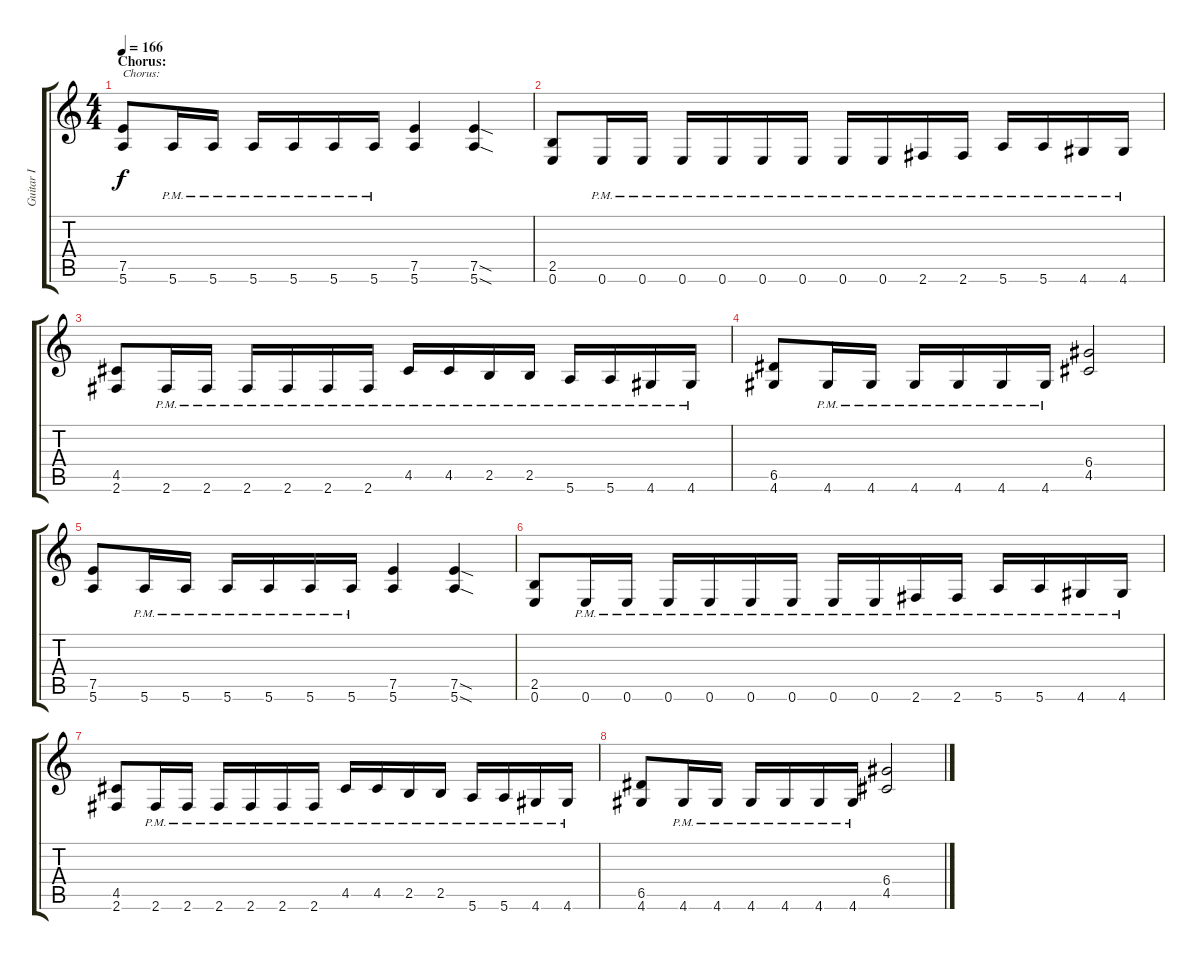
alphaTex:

\track ("Guitar I" "Guitar I") {instrument distortionguitar}
\staff {score tabs}
\tuning (E4 B3 G3 D3 A2 E2) {hide}
\ts (4 4)
\section ("" "Chorus:")
\tempo 166
\clef g2
\ks c
(7.5 5.6).8{txt "Chorus:" dy f} 5.6{pm}.16 5.6{pm}.16 5.6{pm}.16 5.6{pm}.16 5.6{pm}.16 5.6{pm}.16 (7.5 5.6).4 (7.5{sod} 5.6{sod}).4 |
(2.5 0.6).8 0.6{pm}.16 0.6{pm}.16 0.6{pm}.16 0.6{pm}.16 0.6{pm}.16 0.6{pm}.16 0.6{pm}.16 0.6{pm}.16 2.6{pm}.16 2.6{pm}.16 5.6{pm}.16 5.6{pm}.16 4.6{pm}.16 4.6{pm}.16 |
(4.5 2.6).8 2.6{pm}.16 2.6{pm}.16 2.6{pm}.16 2.6{pm}.16 2.6{pm}.16 2.6{pm}.16 4.5{pm}.16 4.5{pm}.16 2.5{pm}.16 2.5{pm}.16 5.6{pm}.16 5.6{pm}.16 4.6{pm}.16 4.6{pm}.16 |
(6.5 4.6).8 4.6{pm}.16 4.6{pm}.16 4.6{pm}.16 4.6{pm}.16 4.6{pm}.16 4.6{pm}.16 (6.4 4.5).2 |
(7.5 5.6).8 5.6{pm}.16 5.6{pm}.16 5.6{pm}.16 5.6{pm}.16 5.6{pm}.16 5.6{pm}.16 (7.5 5.6).4 (7.5{sod} 5.6{sod}).4 |
(2.5 0.6).8 0.6{pm}.16 0.6{pm}.16 0.6{pm}.16 0.6{pm}.16 0.6{pm}.16 0.6{pm}.16 0.6{pm}.16 0.6{pm}.16 2.6{pm}.16 2.6{pm}.16 5.6{pm}.16 5.6{pm}.16 4.6{pm}.16 4.6{pm}.16 |
(4.5 2.6).8 2.6{pm}.16 2.6{pm}.16 2.6{pm}.16 2.6{pm}.16 2.6{pm}.16 2.6{pm}.16 4.5{pm}.16 4.5{pm}.16 2.5{pm}.16 2.5{pm}.16 5.6{pm}.16 5.6{pm}.16 4.6{pm}.16 4.6{pm}.16 |
(6.5 4.6).8 4.6{pm}.16 4.6{pm}.16 4.6{pm}.16 4.6{pm}.16 4.6{pm}.16 4.6{pm}.16 (6.4 4.5).2
